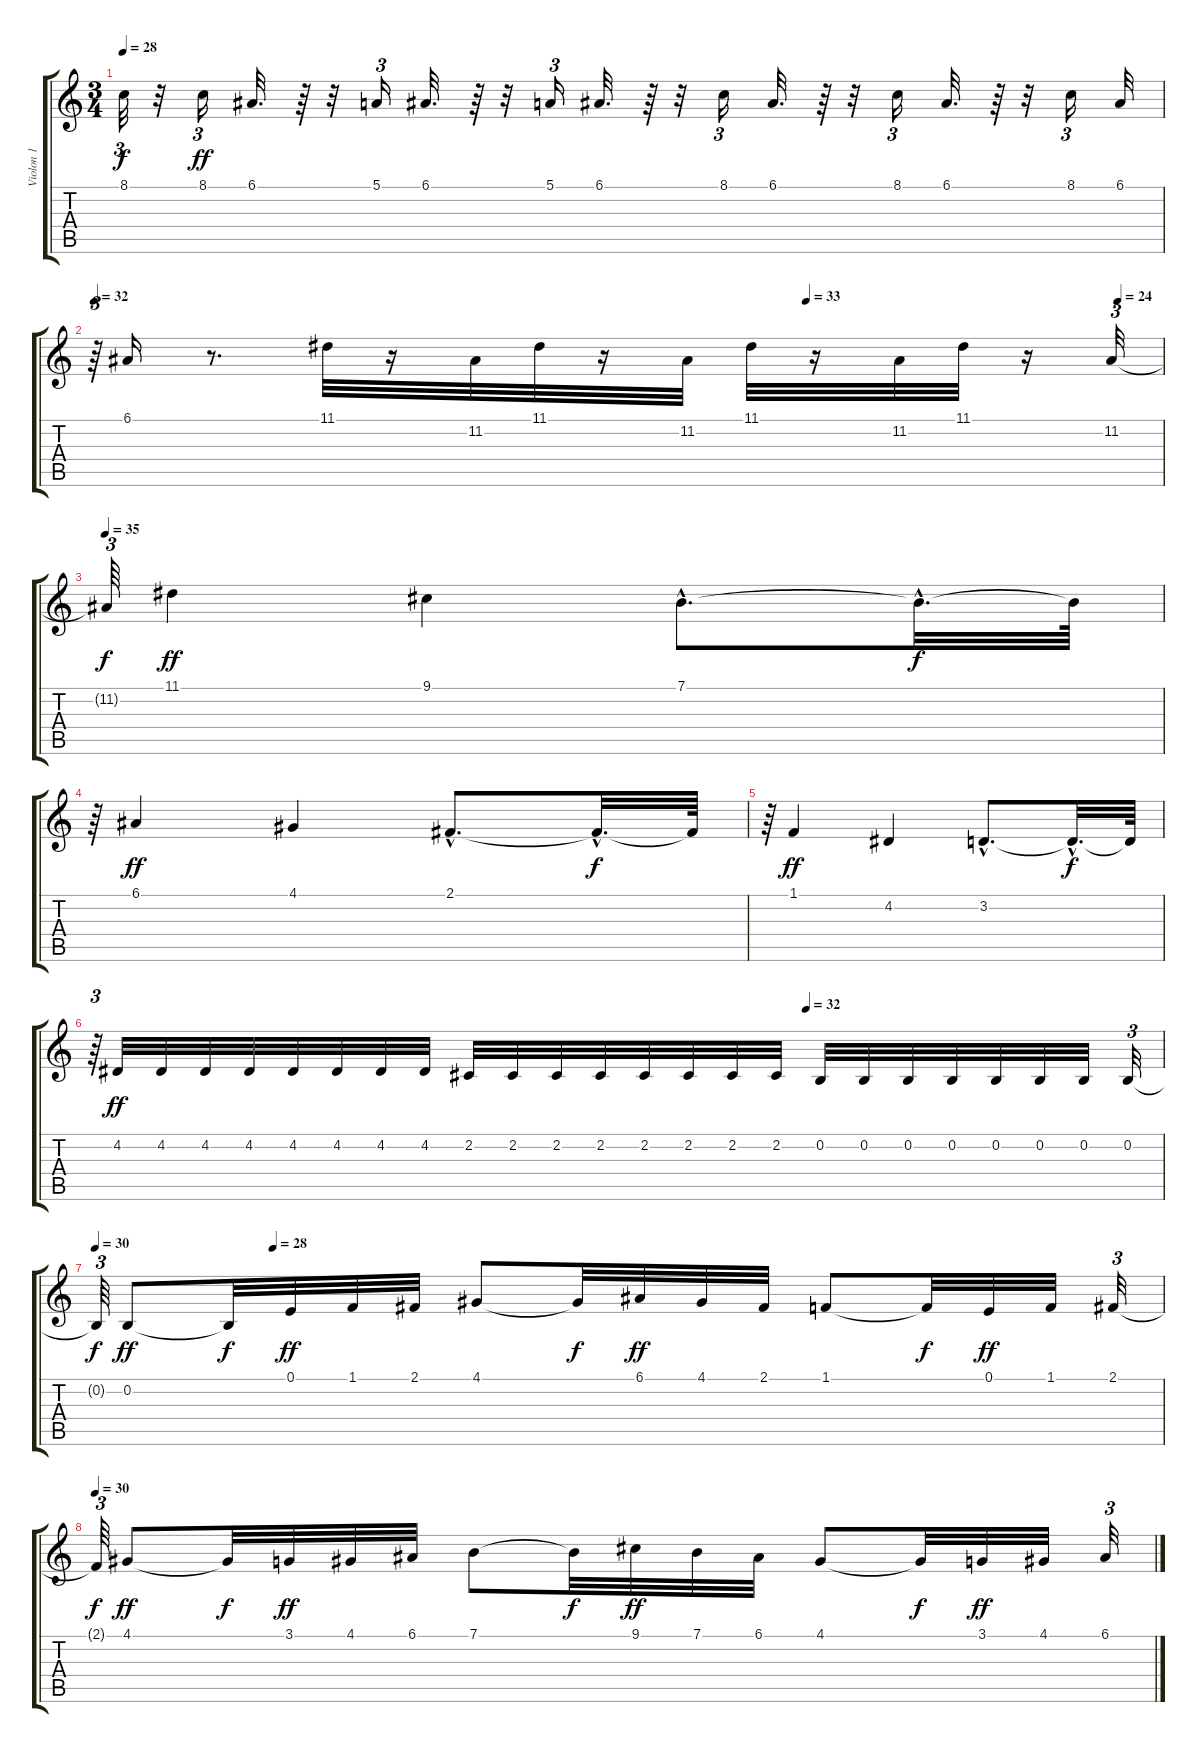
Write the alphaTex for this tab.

\track ("Violon 1" "Violon 1") {instrument violin}
\staff {score tabs}
\tuning (E4 B3 G3 D3 A2 E2) {hide}
\ts (3 4)
\tempo 28
\clef g2
\ks c
8.1{t}.32{tu (3 2) dy f} r.32 8.1.16{tu (3 2) dy ff} 6.1.32{d} r.64 r.32 5.1.16{tu (3 2)} 6.1.32{d} r.64 r.32 5.1.16{tu (3 2)} 6.1.32{d} r.64 r.32 8.1.16{tu (3 2)} 6.1.32{d} r.64 r.32 8.1.16{tu (3 2)} 6.1.32{d} r.64 r.32 8.1.16{tu (3 2)} 6.1.32 |
\tempo 32
\tempo (33 0.6666666666666666)
\tempo (24 0.9583333333333334)
r.64{tu (3 2)} 6.1.16 r.8{d} 11.1.32 r.16 11.2.32 11.1.32 r.16 11.2.32 11.1.32 r.16 11.2.32 11.1.32 r.16 11.2.32{tu (3 2)} |
\tempo 35
11.2{t}.64{tu (3 2) dy f} 11.1.4{dy ff} 9.1.4 7.1{hac}.8{d} 7.1{hac t}.32{d dy f} 7.1{t}.64 |
r.64{tu (3 2)} 6.1.4{dy ff} 4.1.4 2.1{hac}.8{d} 2.1{hac t}.32{d dy f} 2.1{t}.64 |
r.64{tu (3 2)} 1.1.4{dy ff} 4.2.4 3.2{hac}.8{d} 3.2{hac t}.32{d dy f} 3.2{t}.64 |
\tempo (32 0.6666666666666666)
r.64{tu (3 2)} 4.2.32{dy ff} 4.2.32 4.2.32 4.2.32 4.2.32 4.2.32 4.2.32 4.2.32 2.2.32 2.2.32 2.2.32 2.2.32 2.2.32 2.2.32 2.2.32 2.2.32 0.2.32 0.2.32 0.2.32 0.2.32 0.2.32 0.2.32 0.2.32 0.2.32{tu (3 2)} |
\tempo 30
\tempo (28 0.16666666666666666)
0.2{t}.64{tu (3 2) dy f} 0.2.8{dy ff} 0.2{t}.32{dy f} 0.1.32{dy ff} 1.1.32 2.1.32 4.1.8 4.1{t}.32{dy f} 6.1.32{dy ff} 4.1.32 2.1.32 1.1.8 1.1{t}.32{dy f} 0.1.32{dy ff} 1.1.32 2.1.32{tu (3 2)} |
\tempo 30
2.1{t}.64{tu (3 2) dy f} 4.1.8{dy ff} 4.1{t}.32{dy f} 3.1.32{dy ff} 4.1.32 6.1.32 7.1.8 7.1{t}.32{dy f} 9.1.32{dy ff} 7.1.32 6.1.32 4.1.8 4.1{t}.32{dy f} 3.1.32{dy ff} 4.1.32 6.1.32{tu (3 2)}
